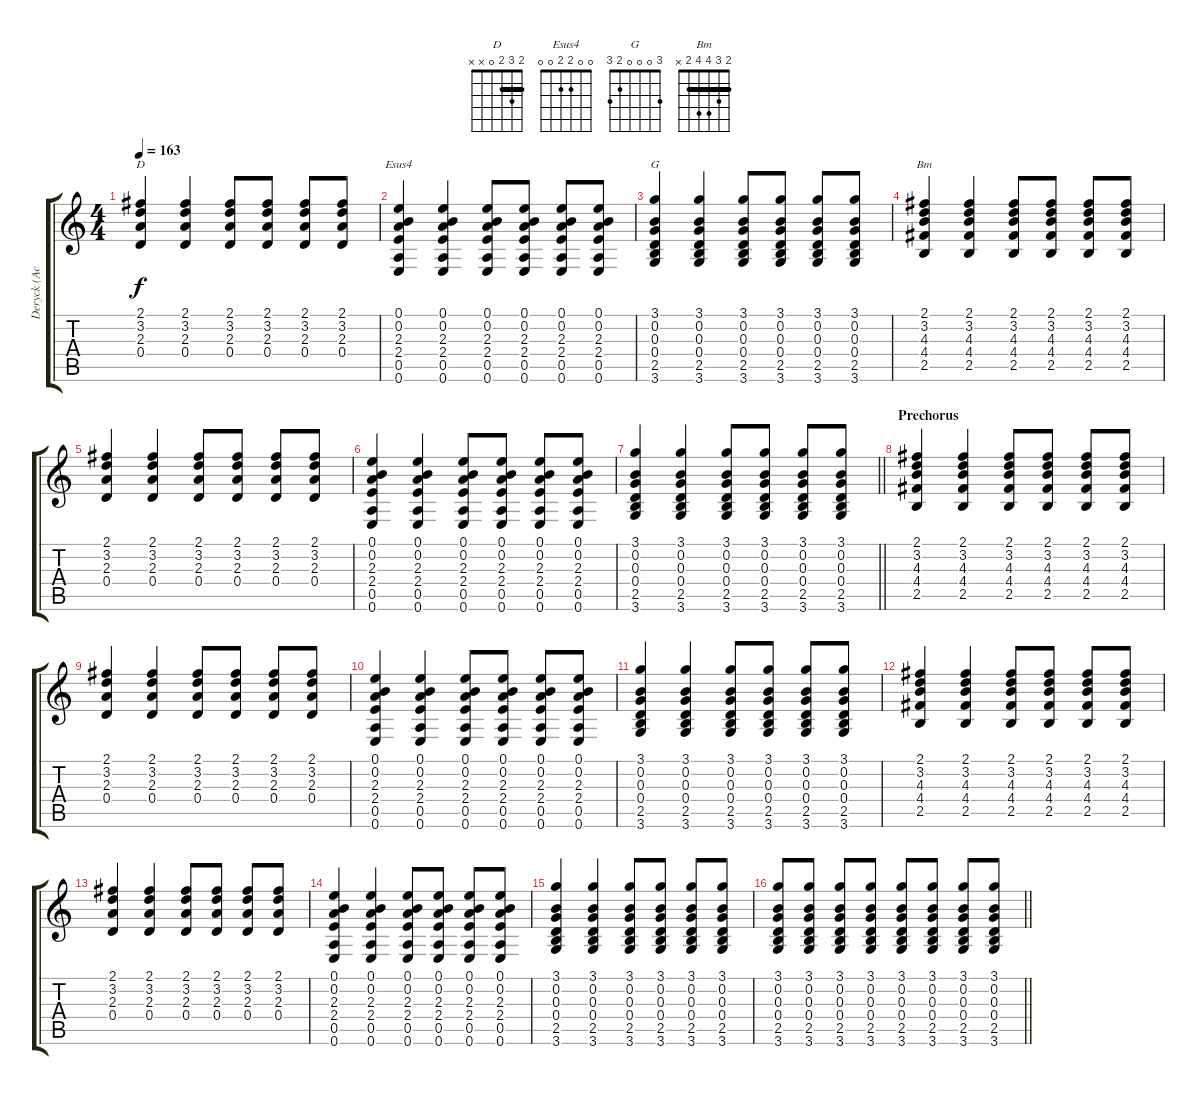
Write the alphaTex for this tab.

\track ("Deryck (Acoustic Gtr)" "Deryck (Ac") {instrument acousticguitarsteel}
\staff {score tabs}
\tuning (E4 B3 G3 D3 A2 E2) {hide}
\chord ("D" 2 3 2 0 x x) {barre 2}
\chord ("Esus4" 0 0 2 2 0 0)
\chord ("G" 3 0 0 0 2 3)
\chord ("Bm" 2 3 4 4 2 x) {barre 2}
\ts (4 4)
\tempo 163
\clef g2
\ks c
(2.1 3.2 2.3 0.4).4{ch "D" dy f} (2.1 3.2 2.3 0.4).4 (2.1 3.2 2.3 0.4).8 (2.1 3.2 2.3 0.4).8 (2.1 3.2 2.3 0.4).8 (2.1 3.2 2.3 0.4).8 |
(0.1 0.2 2.3 2.4 0.5 0.6).4{ch "Esus4"} (0.1 0.2 2.3 2.4 0.5 0.6).4 (0.1 0.2 2.3 2.4 0.5 0.6).8 (0.1 0.2 2.3 2.4 0.5 0.6).8 (0.1 0.2 2.3 2.4 0.5 0.6).8 (0.1 0.2 2.3 2.4 0.5 0.6).8 |
(3.1 0.2 0.3 0.4 2.5 3.6).4{ch "G"} (3.1 0.2 0.3 0.4 2.5 3.6).4 (3.1 0.2 0.3 0.4 2.5 3.6).8 (3.1 0.2 0.3 0.4 2.5 3.6).8 (3.1 0.2 0.3 0.4 2.5 3.6).8 (3.1 0.2 0.3 0.4 2.5 3.6).8 |
(2.1 3.2 4.3 4.4 2.5).4{ch "Bm"} (2.1 3.2 4.3 4.4 2.5).4 (2.1 3.2 4.3 4.4 2.5).8 (2.1 3.2 4.3 4.4 2.5).8 (2.1 3.2 4.3 4.4 2.5).8 (2.1 3.2 4.3 4.4 2.5).8 |
(2.1 3.2 2.3 0.4).4 (2.1 3.2 2.3 0.4).4 (2.1 3.2 2.3 0.4).8 (2.1 3.2 2.3 0.4).8 (2.1 3.2 2.3 0.4).8 (2.1 3.2 2.3 0.4).8 |
(0.1 0.2 2.3 2.4 0.5 0.6).4 (0.1 0.2 2.3 2.4 0.5 0.6).4 (0.1 0.2 2.3 2.4 0.5 0.6).8 (0.1 0.2 2.3 2.4 0.5 0.6).8 (0.1 0.2 2.3 2.4 0.5 0.6).8 (0.1 0.2 2.3 2.4 0.5 0.6).8 |
\barLineRight lightlight
(3.1 0.2 0.3 0.4 2.5 3.6).4 (3.1 0.2 0.3 0.4 2.5 3.6).4 (3.1 0.2 0.3 0.4 2.5 3.6).8 (3.1 0.2 0.3 0.4 2.5 3.6).8 (3.1 0.2 0.3 0.4 2.5 3.6).8 (3.1 0.2 0.3 0.4 2.5 3.6).8 |
\section ("" "Prechorus")
(2.1 3.2 4.3 4.4 2.5).4 (2.1 3.2 4.3 4.4 2.5).4 (2.1 3.2 4.3 4.4 2.5).8 (2.1 3.2 4.3 4.4 2.5).8 (2.1 3.2 4.3 4.4 2.5).8 (2.1 3.2 4.3 4.4 2.5).8 |
(2.1 3.2 2.3 0.4).4 (2.1 3.2 2.3 0.4).4 (2.1 3.2 2.3 0.4).8 (2.1 3.2 2.3 0.4).8 (2.1 3.2 2.3 0.4).8 (2.1 3.2 2.3 0.4).8 |
(0.1 0.2 2.3 2.4 0.5 0.6).4 (0.1 0.2 2.3 2.4 0.5 0.6).4 (0.1 0.2 2.3 2.4 0.5 0.6).8 (0.1 0.2 2.3 2.4 0.5 0.6).8 (0.1 0.2 2.3 2.4 0.5 0.6).8 (0.1 0.2 2.3 2.4 0.5 0.6).8 |
(3.1 0.2 0.3 0.4 2.5 3.6).4 (3.1 0.2 0.3 0.4 2.5 3.6).4 (3.1 0.2 0.3 0.4 2.5 3.6).8 (3.1 0.2 0.3 0.4 2.5 3.6).8 (3.1 0.2 0.3 0.4 2.5 3.6).8 (3.1 0.2 0.3 0.4 2.5 3.6).8 |
(2.1 3.2 4.3 4.4 2.5).4 (2.1 3.2 4.3 4.4 2.5).4 (2.1 3.2 4.3 4.4 2.5).8 (2.1 3.2 4.3 4.4 2.5).8 (2.1 3.2 4.3 4.4 2.5).8 (2.1 3.2 4.3 4.4 2.5).8 |
(2.1 3.2 2.3 0.4).4 (2.1 3.2 2.3 0.4).4 (2.1 3.2 2.3 0.4).8 (2.1 3.2 2.3 0.4).8 (2.1 3.2 2.3 0.4).8 (2.1 3.2 2.3 0.4).8 |
(0.1 0.2 2.3 2.4 0.5 0.6).4 (0.1 0.2 2.3 2.4 0.5 0.6).4 (0.1 0.2 2.3 2.4 0.5 0.6).8 (0.1 0.2 2.3 2.4 0.5 0.6).8 (0.1 0.2 2.3 2.4 0.5 0.6).8 (0.1 0.2 2.3 2.4 0.5 0.6).8 |
(3.1 0.2 0.3 0.4 2.5 3.6).4 (3.1 0.2 0.3 0.4 2.5 3.6).4 (3.1 0.2 0.3 0.4 2.5 3.6).8 (3.1 0.2 0.3 0.4 2.5 3.6).8 (3.1 0.2 0.3 0.4 2.5 3.6).8 (3.1 0.2 0.3 0.4 2.5 3.6).8 |
\barLineRight lightlight
(3.1 0.2 0.3 0.4 2.5 3.6).8 (3.1 0.2 0.3 0.4 2.5 3.6).8 (3.1 0.2 0.3 0.4 2.5 3.6).8 (3.1 0.2 0.3 0.4 2.5 3.6).8 (3.1 0.2 0.3 0.4 2.5 3.6).8 (3.1 0.2 0.3 0.4 2.5 3.6).8 (3.1 0.2 0.3 0.4 2.5 3.6).8 (3.1 0.2 0.3 0.4 2.5 3.6).8
